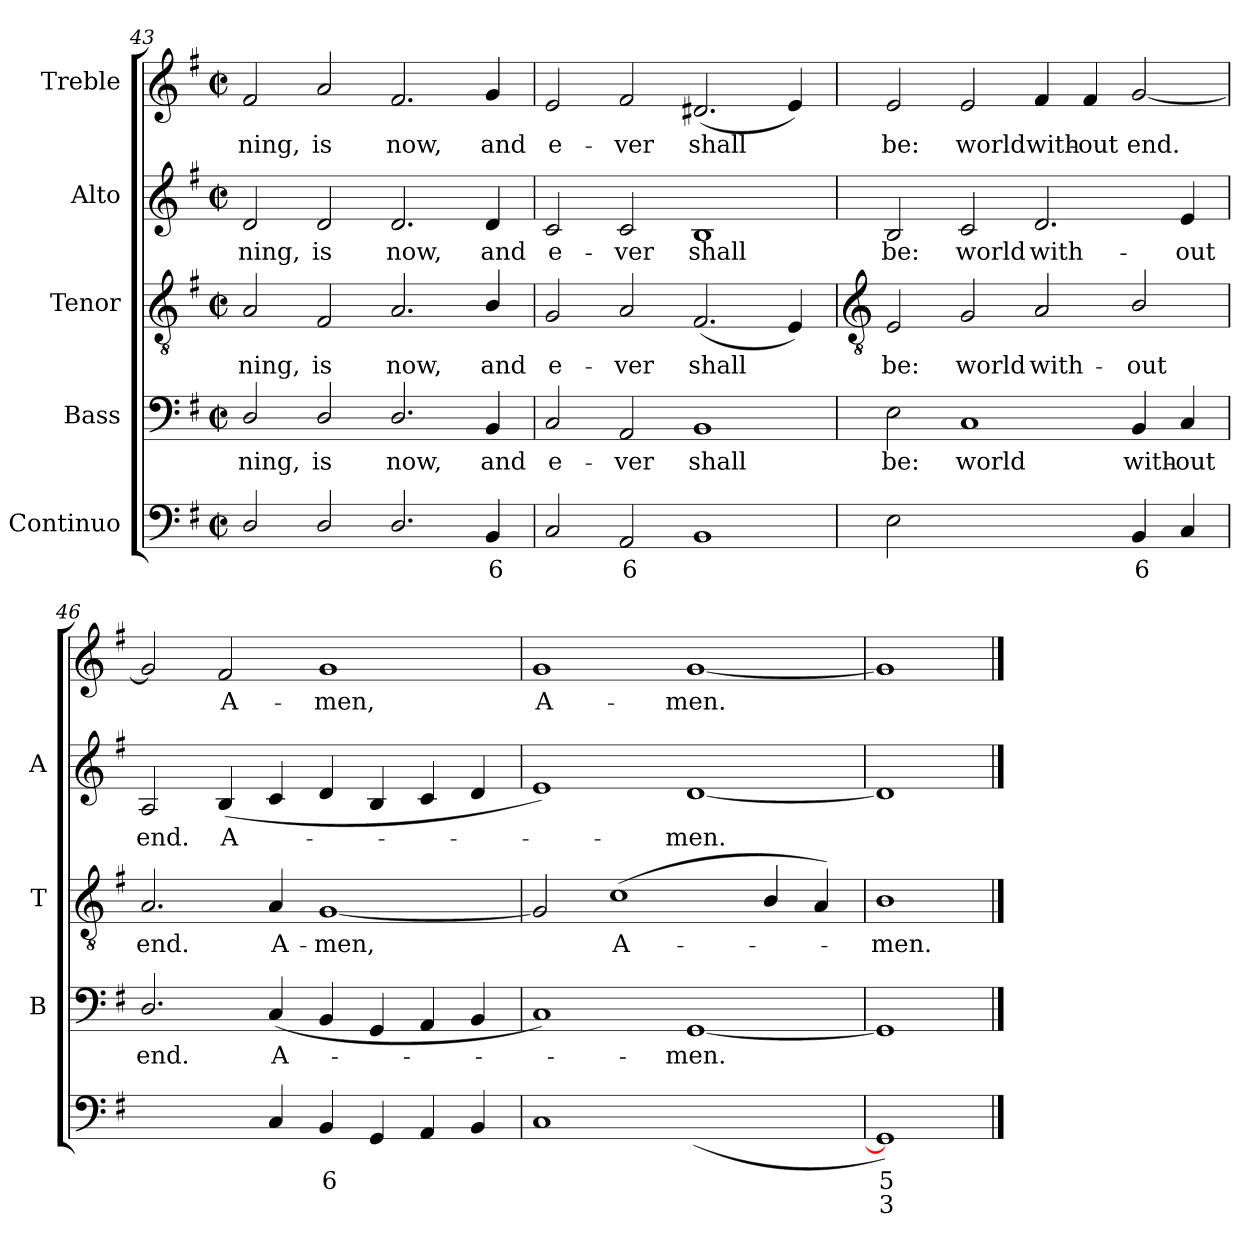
**kern	**text	**text	**kern	**text	**kern	**text	**kern	**text	**kern	**text
*part5	*part5	*part5	*part4	*part4	*part3	*part3	*part2	*part2	*part1	*part1
*staff5	*staff5	*staff5	*staff4	*staff4	*staff3	*staff3	*staff2	*staff2	*staff1	*staff1
*I"Continuo	*	*	*I"Bass	*	*I"Tenor	*	*I"Alto	*	*I"Treble	*
*	*	*	*I'B	*	*I'T	*	*I'A	*	*	*
*clefF4	*	*	*clefF4	*	*clefGv2	*	*clefG2	*	*clefG2	*
*k[f#]	*	*	*k[f#]	*	*k[f#]	*	*k[f#]	*	*k[f#]	*
*G:	*	*	*G:	*	*G:	*	*G:	*	*G:	*
*M4/2	*	*	*M4/2	*	*M4/2	*	*M4/2	*	*M4/2	*
*met(c|)	*	*	*met(c|)	*	*met(c|)	*	*met(c|)	*	*met(c|)	*
=43	=43	=43	=43	=43	=43	=43	=43	=43	=43	=43
!	!	!	!	!LO:LY:b	!	!LO:LY:b	!	!LO:LY:b	!	!LO:LY:b
2D/	.	.	2D/	-ning,	2A	ning,	2d	ning,	2f#	ning,
!	!	!	!	!LO:LY:b	!	!LO:LY:b	!	!LO:LY:b	!	!LO:LY:b
2D/	.	.	2D/	is	2F#	is	2d	is	2a	is
!	!	!	!	!LO:LY:b	!	!LO:LY:b	!	!LO:LY:b	!	!LO:LY:b
2.D/	.	.	2.D/	now,	2.A	now,	2.d	now,	2.f#	now,
!	!LO:LY:b	!	!	!LO:LY:b	!	!LO:LY:b	!	!LO:LY:b	!	!LO:LY:b
4BB	6	.	4BB	and	4B/	and	4d	and	4g	and
=44	=44	=44	=44	=44	=44	=44	=44	=44	=44	=44
!	!	!	!	!LO:LY:b	!	!LO:LY:b	!	!LO:LY:b	!	!LO:LY:b
2C	.	.	2C	e-	2G	e-	2c	e-	2e	e-
!	!LO:LY:b	!	!	!LO:LY:b	!	!LO:LY:b	!	!LO:LY:b	!	!LO:LY:b
2AA	6	.	2AA	-ver	2A	-ver	2c	-ver	2f#	-ver
!	!	!	!	!LO:LY:b	!	!LO:LY:b	!	!LO:LY:b	!	!LO:LY:b
1BB	.	.	1BB	shall	(<2.F#	shall	1B	shall	(<2.d#X	shall
.	.	.	.	.	4E)	.	.	.	4e)	.
!!LO:LB:g=z
=45	=45	=45	=45	=45	=45	=45	=45	=45	=45	=45
*	*	*	*	*	*clefGv2	*	*	*	*	*
!	!	!	!	!LO:LY:b	!	!LO:LY:b	!	!LO:LY:b	!	!LO:LY:b
2E	.	.	2E	be:	2E	be:	2B	be:	2e	be:
!	!LO:LY:b	!LO:LY:b	!	!LO:LY:b	!	!LO:LY:b	!	!LO:LY:b	!	!LO:LY:b
[2Cyy	5	3	1C	world	2G	world	2c	world	2e	world
!	!LO:LY:b	!LO:LY:b	!	!	!	!LO:LY:b	!	!LO:LY:b	!	!LO:LY:b
2Cyy]	4	2	.	.	2A	with-	2.d	with-	4f#	with-
!	!	!	!	!	!	!	!	!	!	!LO:LY:b
.	.	.	.	.	.	.	.	.	4f#	-out
!	!LO:LY:b	!	!	!LO:LY:b	!	!LO:LY:b	!	!	!	!LO:LY:b
4BB	6	.	4BB	with-	2B/	-out	.	.	[2g	end.
!	!	!	!	!LO:LY:b	!	!	!	!LO:LY:b	!	!
4C	.	.	4C	-out	.	.	4e	-out	.	.
=46	=46	=46	=46	=46	=46	=46	=46	=46	=46	=46
!	!LO:LY:b	!	!	!LO:LY:b	!	!LO:LY:b	!	!LO:LY:b	!	!
[2D/yy	4	.	2.D/	end.	2.A	end.	2A	end.	2g]	.
!	!LO:LY:b	!	!	!	!	!	!	!LO:LY:b	!	!LO:LY:b
4Dyy]	3	.	.	.	.	.	(<4B	A-	2f#	A-
!	!	!	!	!LO:LY:b	!	!LO:LY:b	!	!	!	!
4C	.	.	(<4C	A-	4A	A-	4c	.	.	.
!	!LO:LY:b	!	!	!	!	!LO:LY:b	!	!	!	!LO:LY:b
4BB	6	.	4BB	.	[1G	-men,	4d	.	1g	-men,
4GG	.	.	4GG	.	.	.	4B	.	.	.
4AA	.	.	4AA	.	.	.	4c	.	.	.
4BB	.	.	4BB	.	.	.	4d	.	.	.
=47	=47	=47	=47	=47	=47	=47	=47	=47	=47	=47
!	!	!	!	!	!	!	!	!	!	!LO:LY:b
1C	.	.	1C)	.	2G]	.	1e)	.	1g	A-
!	!	!	!	!	!	!LO:LY:b	!	!	!	!
.	.	.	.	.	(<1c	A-	.	.	.	.
!	!LO:LY:b	!LO:LY:b	!	!LO:LY:b	!	!	!	!LO:LY:b	!	!LO:LY:b
(>[2GG\yy	5	4	[1GG	men.	.	.	[1d	men.	[1g	-men.
!	!	!LO:LY:b	!	!	!	!	!	!	!	!
2GG\yy_	.	3	.	.	4B/	.	.	.	.	.
.	.	.	.	.	4A)	.	.	.	.	.
=48	=48	=48	=48	=48	=48	=48	=48	=48	=48	=48
!	!LO:LY:b	!LO:LY:b	!	!	!	!LO:LY:b	!	!	!	!
1GG])	5	3	1GG]	.	1B	men.	1d]	.	1g]	.
==	==	==	==	==	==	==	==	==	==	==
*-	*-	*-	*-	*-	*-	*-	*-	*-	*-	*-
